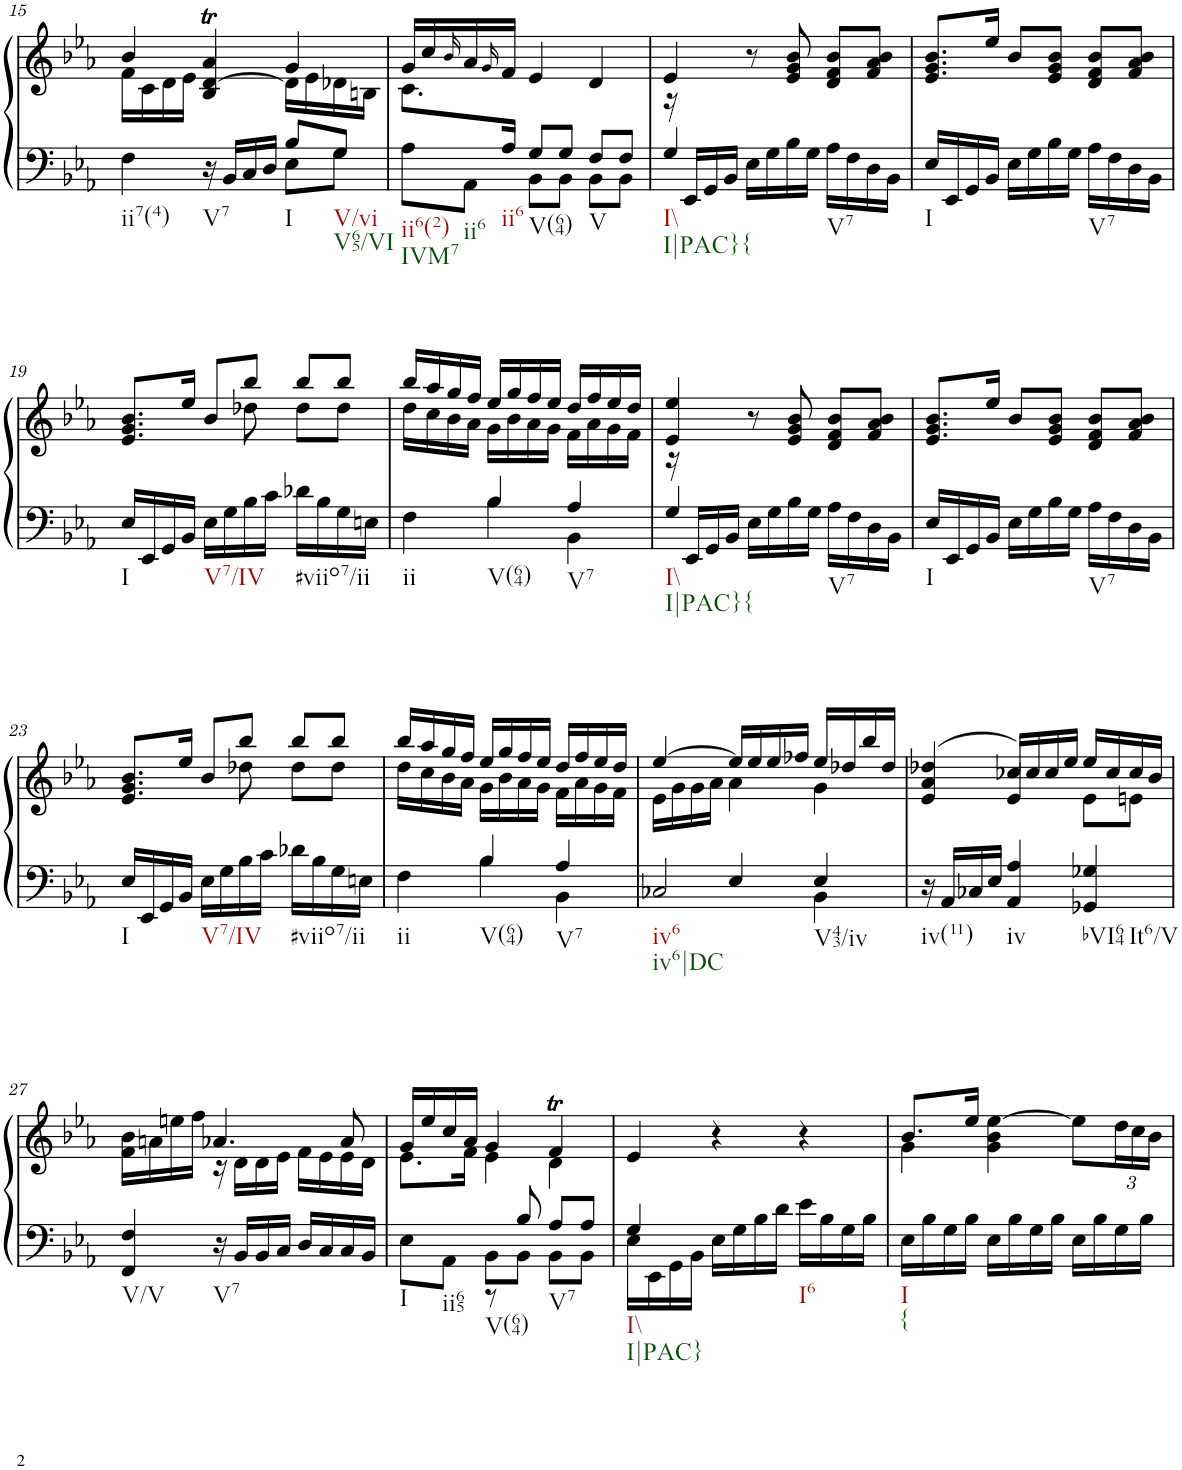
**kern	**kern
*part1	*part1
*staff2	*staff1
*I"Piano	*
*I'Pno.	*
!!LO:PB:g=z
*clefF4	*clefG2
*k[b-e-a-]	*k[b-e-a-]
*M3/4	*M3/4
=15	=15
*^	*^
!LO:TX:b:t=ii7(4)	!	!	!
4F\	2ryy	4b-/	16f\LL
.	.	.	16c\
.	.	.	16d\
.	.	.	16e-\JJ
!LO:TX:b:t=V7	!	!	!
16r	.	4a-T/	4B-/ [4d/
16BB-/LL	.	.	.
16C/	.	.	.
16D/JJ	.	.	.
!LO:TX:b:t=I	!	!	!
8E-\L	8B-/L	4g/	16d\LL]
.	.	.	16e-\
!LO:TX:b:t=V/vi	!	!	!
!LO:TX:b:t=V65/VI	!	!	!
8G\J	8G/J	.	16d-X\
.	.	.	16Bn\JJ
=16	=16	=16	=16
!LO:TX:b:t=ii6(2)	!	!	!
!LO:TX:b:t=IVM7	!	!	!
8A-\L	8.ryy	16g/LL	8.c\L
.	.	16cc/	.
.	.	16qb-/	.
!LO:TX:b:t=ii6	!	!	!
!LO:TX:b:t=ii6	!	!	!
8AA-\J	.	16a-/	.
.	.	16qg/	.
.	16A-/Jk	16f/JJ	2ryy
!LO:TX:b:t=V(64)	!	!	!
8BB-\L	8G/L	4e-/	.
8BB-\J	8G/J	.	.
!LO:TX:b:t=V	!	!	!
8BB-\L	8F/L	4d/	.
8BB-\J	8F/J	.	.
.	.	.	16ryy
=17	=17	=17	=17
!LO:TX:b:t=I\\	!	!	!
!LO:TX:b:t=I|PAC}{	!	!	!
*	*	*v	*v
16r	4G/	4e-/
16EE-/LL	.	.
16GG/	.	.
16BB-/JJ	.	.
16E-\LL	2ryy	8r
16G\	.	.
16B-\	.	8e-/ 8g/ 8b-/
16G\JJ	.	.
!LO:TX:b:t=V7	!	!
16A-\LL	.	8d/ 8f/ 8b-/L
16F\	.	.
16D\	.	8f/ 8a-/ 8b-/J
16BB-\JJ	.	.
*v	*v	*
=18	=18
!LO:TX:b:t=I	!
16E-/LL	8.e-/ 8.g/ 8.b-/L
16EE-/	.
16GG/	.
16BB-/JJ	16ee-/Jk
16E-\LL	8b-/L
16G\	.
16B-\	8e-/ 8g/ 8b-/J
16G\JJ	.
!LO:TX:b:t=V7	!
16A-\LL	8d/ 8f/ 8b-/L
16F\	.
16D\	8f/ 8a-/ 8b-/J
16BB-\JJ	.
!!LO:LB:g=z
=19	=19
*	*^
!LO:TX:b:t=I	!	!
16E-/LL	8.e-/ 8.g/ 8.b-/L	4.ryy
16EE-/	.	.
16GG/	.	.
16BB-/JJ	16ee-/Jk	.
!LO:TX:b:t=V7/IV	!	!
16E-\LL	8b-/L	.
16G\	.	.
16B-\	8bb-/J	8dd-X\
16c\JJ	.	.
!LO:TX:b:t=#viio7/ii	!	!
16d-X\LL	8bb-/L	8dd-\L
16B-\	.	.
16G\	8bb-/J	8dd-\J
16En\JJ	.	.
=20	=20	=20
*^	*	*
!LO:TX:b:t=ii	!	!	!
4F\	4ryy	16bb-/LL	16dd\LL
.	.	16aa-/	16cc\
.	.	16gg/	16b-\
.	.	16ff/JJ	16a-\JJ
!LO:TX:b:t=V(64)	!	!	!
4B-/	4B-\	16ee-/LL	16g\LL
.	.	16gg/	16b-\
.	.	16ff/	16a-\
.	.	16ee-/JJ	16g\JJ
!LO:TX:b:t=V7	!	!	!
4A-/	4BB-\	16dd/LL	16f\LL
.	.	16ff/	16a-\
.	.	16ee-/	16g\
.	.	16dd/JJ	16f\JJ
=21	=21	=21	=21
!LO:TX:b:t=I\\	!	!	!
!LO:TX:b:t=I|PAC}{	!	!	!
*	*	*v	*v
16r	4G/	4e-/ 4ee-/
16EE-/LL	.	.
16GG/	.	.
16BB-/JJ	.	.
16E-\LL	2ryy	8r
16G\	.	.
16B-\	.	8e-/ 8g/ 8b-/
16G\JJ	.	.
!LO:TX:b:t=V7	!	!
16A-\LL	.	8d/ 8f/ 8b-/L
16F\	.	.
16D\	.	8f/ 8a-/ 8b-/J
16BB-\JJ	.	.
*v	*v	*
=22	=22
!LO:TX:b:t=I	!
16E-/LL	8.e-/ 8.g/ 8.b-/L
16EE-/	.
16GG/	.
16BB-/JJ	16ee-/Jk
16E-\LL	8b-/L
16G\	.
16B-\	8e-/ 8g/ 8b-/J
16G\JJ	.
!LO:TX:b:t=V7	!
16A-\LL	8d/ 8f/ 8b-/L
16F\	.
16D\	8f/ 8a-/ 8b-/J
16BB-\JJ	.
!!LO:LB:g=z
=23	=23
*	*^
!LO:TX:b:t=I	!	!
16E-/LL	8.e-/ 8.g/ 8.b-/L	4.ryy
16EE-/	.	.
16GG/	.	.
16BB-/JJ	16ee-/Jk	.
!LO:TX:b:t=V7/IV	!	!
16E-\LL	8b-/L	.
16G\	.	.
16B-\	8bb-/J	8dd-X\
16c\JJ	.	.
!LO:TX:b:t=#viio7/ii	!	!
16d-X\LL	8bb-/L	8dd-\L
16B-\	.	.
16G\	8bb-/J	8dd-\J
16En\JJ	.	.
=24	=24	=24
*^	*	*
!LO:TX:b:t=ii	!	!	!
4F\	4ryy	16bb-/LL	16dd\LL
.	.	16aa-/	16cc\
.	.	16gg/	16b-\
.	.	16ff/JJ	16a-\JJ
!LO:TX:b:t=V(64)	!	!	!
4B-/	4B-\	16ee-/LL	16g\LL
.	.	16gg/	16b-\
.	.	16ff/	16a-\
.	.	16ee-/JJ	16g\JJ
!LO:TX:b:t=V7	!	!	!
4A-/	4BB-\	16dd/LL	16f\LL
.	.	16ff/	16a-\
.	.	16ee-/	16g\
.	.	16dd/JJ	16f\JJ
=25	=25	=25	=25
!LO:TX:b:t=iv6	!	!	!
!LO:TX:b:t=iv6|DC	!	!	!
2C-X/	4ryy	[4ee-/	16e-\LL
.	.	.	16g\
.	.	.	16g\
.	.	.	16a-\JJ
.	4E-/	16ee-/LL]	4a-\
.	.	16ee-/	.
.	.	16ee-/	.
.	.	16ff-X/JJ	.
!LO:TX:b:t=V43/iv	!	!	!
4E-/	4BB-\	16ee-/LL	4g\
.	.	16dd-X/	.
.	.	16bb-/	.
.	.	16dd-/JJ	.
=26	=26	=26	=26
!LO:TX:b:t=iv(11)	!	!	!
16r	4ryy	(4e-/ 4a-/ 4dd-X/	4ryy
16AA-/LL	.	.	.
16C-X/	.	.	.
16E-/JJ	.	.	.
!LO:TX:b:t=iv	!	!	!
4A-/	4AA-/	16cc-X/LL)	4e-/
.	.	16cc-/	.
.	.	16cc-/	.
.	.	16ee-/JJ	.
!LO:TX:b:t=bVI64	!	!	!
!LO:TX:b:t=It6/V	!	!	!
4G-X/	4GG-X/	16ee-/LL	8e-\L
.	.	16cc-/	.
.	.	16cc-/	8en\J
.	.	16b-/JJ	.
*v	*v	*	*
!!LO:LB:g=z	!!
=27	=27	=27
!LO:TX:b:t=V/V	!	!
4FF/ 4F/	16f\ 16b-\LL	4ryy
.	16an\	.
.	16een\	.
.	16ff\JJ	.
!LO:TX:b:t=V7	!	!
16r	4.a-X/	16r
16BB-/LL	.	16d\LL
16BB-/	.	16d\
16C/JJ	.	16e-\JJ
16D/LL	.	16f\LL
16C/	.	16e-\
16C/	8a-/	16e-\
16BB-/JJ	.	16d\JJ
=28	=28	=28
*^	*	*
!LO:TX:b:t=I	!	!	!
8E-\L	4ryy	16g/LL	8.e-\L
.	.	16ee-/	.
!LO:TX:b:t=ii65	!	!	!
8AA-\J	.	16cc/	.
.	.	16a-/JJ	16f\Jk
!LO:TX:b:t=V(64)	!	!	!
8BB-\L	8r	4g/	4e-\
8BB-\J	8B-/	.	.
!LO:TX:b:t=V7	!	!	!
8BB-\L	8A-/L	4fT/	4d\
8BB-\J	8A-/J	.	.
*	*	*v	*v
=29	=29	=29
!LO:TX:b:t=I\\	!	!
!LO:TX:b:t=I|PAC}	!	!
16E-\LL	4G/	4e-/
16EE-\	.	.
16GG\	.	.
16BB-\JJ	.	.
16E-\LL	2ryy	4r
16G\	.	.
16B-\	.	.
16d\JJ	.	.
!LO:TX:b:t=I6	!	!
16e-\LL	.	4r
16B-\	.	.
16G\	.	.
16B-\JJ	.	.
*v	*v	*
=30	=30
*	*^
!LO:TX:b:t=I	!	!
!LO:TX:b:t={	!	!
16E-\LL	8.b-/L	4g\
16B-\	.	.
16G\	.	.
16B-\JJ	16ee-/Jk	.
16E-\LL	4g\ 4b-\ [4ee-\	2ryy
16B-\	.	.
16G\	.	.
16B-\JJ	.	.
16E-\LL	8ee-\L]	.
16B-\	.	.
*	*Xbrackettup	*
16G\	24dd\L	.
.	24cc\	.
16B-\JJ	.	.
.	24b-\JJ	.
*	*v	*v
=	=
*-	*-
